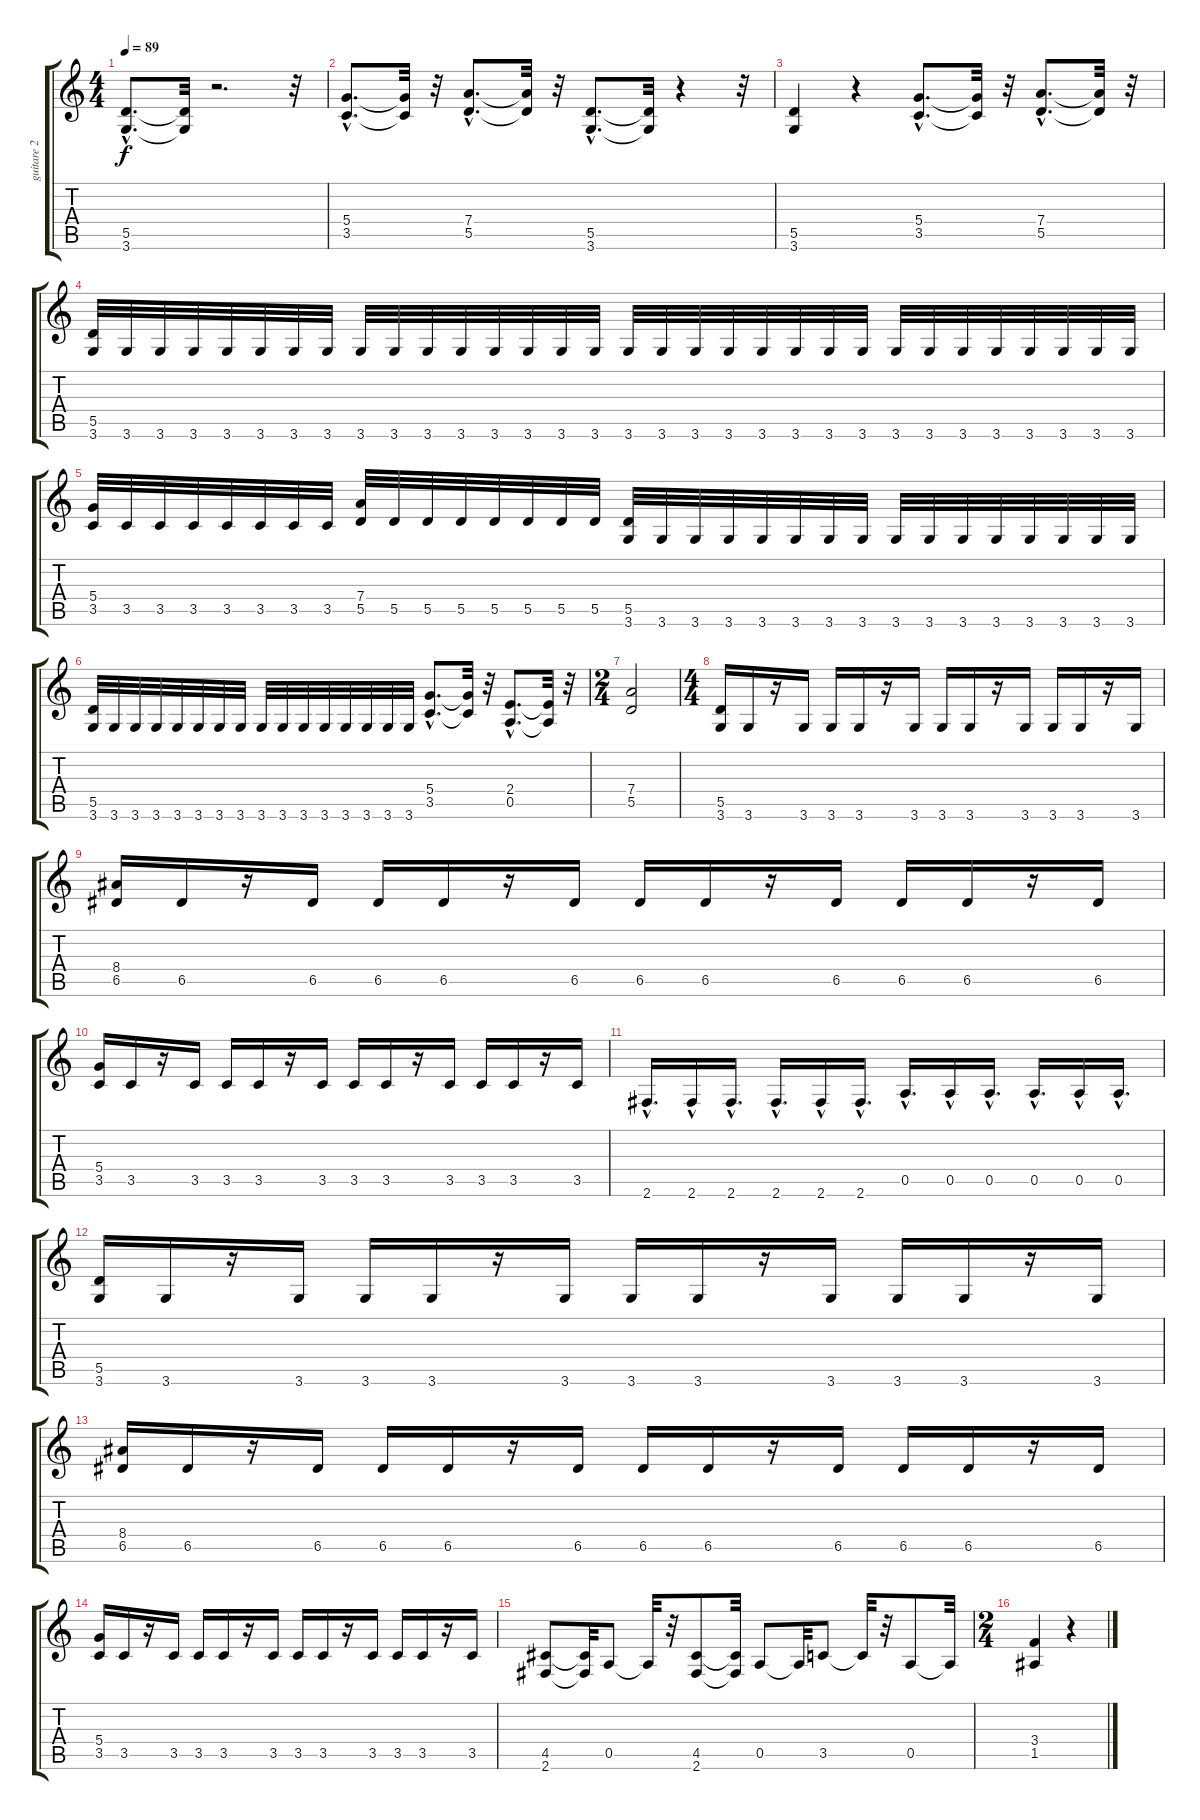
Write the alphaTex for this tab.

\track ("guitare 2 " "guitare 2 ") {instrument overdrivenguitar}
\staff {score tabs}
\tuning (E4 B3 G3 D3 A2 E2) {hide}
\ts (4 4)
\tempo 89
\clef g2
\ks c
(5.5{hac} 3.6{hac}).8{d dy f instrument overdrivenguitar} (5.5{t} 3.6{t}).32 r.2{d} r.32 |
(5.4{hac} 3.5{hac}).8{d} (5.4{t} 3.5{t}).32 r.32 (7.4{hac} 5.5{hac}).8{d} (7.4{t} 5.5{t}).32 r.32 (5.5{hac} 3.6{hac}).8{d} (5.5{t} 3.6{t}).32 r.4 r.32 |
(5.5 3.6).4 r.4 (5.4{hac} 3.5{hac}).8{d} (5.4{t} 3.5{t}).32 r.32 (7.4{hac} 5.5{hac}).8{d} (7.4{t} 5.5{t}).32 r.32 |
(5.5 3.6).32 3.6.32 3.6.32 3.6.32 3.6.32 3.6.32 3.6.32 3.6.32 3.6.32 3.6.32 3.6.32 3.6.32 3.6.32 3.6.32 3.6.32 3.6.32 3.6.32 3.6.32 3.6.32 3.6.32 3.6.32 3.6.32 3.6.32 3.6.32 3.6.32 3.6.32 3.6.32 3.6.32 3.6.32 3.6.32 3.6.32 3.6.32 |
(5.4 3.5).32 3.5.32 3.5.32 3.5.32 3.5.32 3.5.32 3.5.32 3.5.32 (7.4 5.5).32 5.5.32 5.5.32 5.5.32 5.5.32 5.5.32 5.5.32 5.5.32 (5.5 3.6).32 3.6.32 3.6.32 3.6.32 3.6.32 3.6.32 3.6.32 3.6.32 3.6.32 3.6.32 3.6.32 3.6.32 3.6.32 3.6.32 3.6.32 3.6.32 |
(5.5 3.6).32 3.6.32 3.6.32 3.6.32 3.6.32 3.6.32 3.6.32 3.6.32 3.6.32 3.6.32 3.6.32 3.6.32 3.6.32 3.6.32 3.6.32 3.6.32 (5.4{hac} 3.5{hac}).8{d} (5.4{t} 3.5{t}).32 r.32 (2.4{hac} 0.5{hac}).8{d} (2.4{t} 0.5{t}).32 r.32 |
\ts (2 4)
(7.4 5.5).2 |
\ts (4 4)
(5.5 3.6).16{volume 15 balance 8} 3.6.16 r.16 3.6.16 3.6.16 3.6.16 r.16 3.6.16 3.6.16 3.6.16 r.16 3.6.16 3.6.16 3.6.16 r.16 3.6.16 |
(8.4 6.5).16 6.5.16 r.16 6.5.16 6.5.16 6.5.16 r.16 6.5.16 6.5.16 6.5.16 r.16 6.5.16 6.5.16 6.5.16 r.16 6.5.16 |
(5.4 3.5).16 3.5.16 r.16 3.5.16 3.5.16 3.5.16 r.16 3.5.16 3.5.16 3.5.16 r.16 3.5.16 3.5.16 3.5.16 r.16 3.5.16 |
2.6{hac}.16{d} 2.6{hac}.16 2.6{hac}.16{d} 2.6{hac}.16{d} 2.6{hac}.16 2.6{hac}.16{d} 0.5{hac}.16{d} 0.5{hac}.16 0.5{hac}.16{d} 0.5{hac}.16{d} 0.5{hac}.16 0.5{hac}.16{d} |
(5.5 3.6).16{volume 15 balance 8} 3.6.16 r.16 3.6.16 3.6.16 3.6.16 r.16 3.6.16 3.6.16 3.6.16 r.16 3.6.16 3.6.16 3.6.16 r.16 3.6.16 |
(8.4 6.5).16 6.5.16 r.16 6.5.16 6.5.16 6.5.16 r.16 6.5.16 6.5.16 6.5.16 r.16 6.5.16 6.5.16 6.5.16 r.16 6.5.16 |
(5.4 3.5).16 3.5.16 r.16 3.5.16 3.5.16 3.5.16 r.16 3.5.16 3.5.16 3.5.16 r.16 3.5.16 3.5.16 3.5.16 r.16 3.5.16 |
(4.5 2.6).8 (4.5{t} 2.6{t}).32 0.5.8 0.5{t}.32 r.32 (4.5 2.6).8 (4.5{t} 2.6{t}).32 0.5.8 0.5{t}.32 3.5.8 3.5{t}.32 r.32 0.5.8 0.5{t}.32 |
\ts (2 4)
(3.4 1.5).4{volume 15 balance 8} r.4
